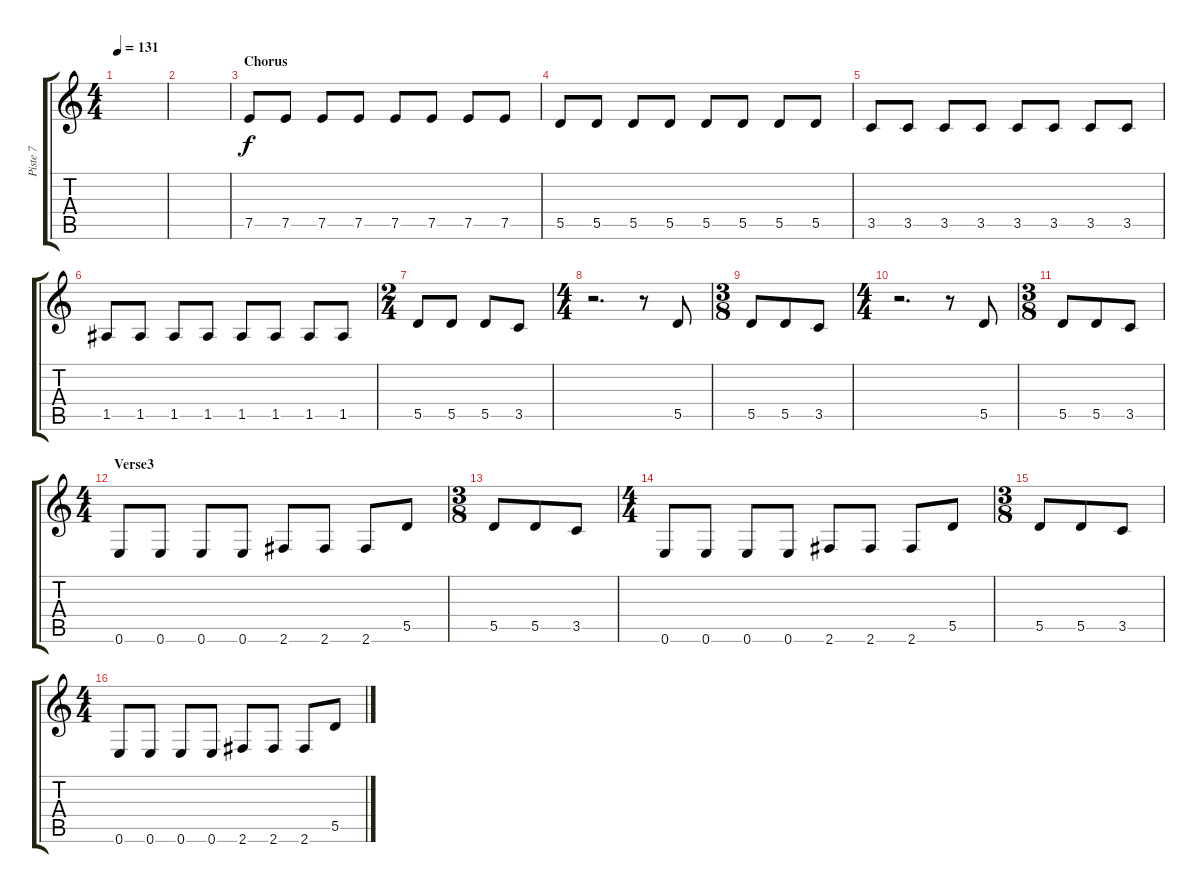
\track ("Piste 7" "Piste 7") {instrument distortionguitar}
\staff {score tabs}
\tuning (E4 B3 G3 D3 A2 E2) {hide}
\ts (4 4)
\tempo 131
\clef g2
\ks c
|
|
\section ("" "Chorus")
7.5.8 7.5.8 7.5.8 7.5.8 7.5.8 7.5.8 7.5.8 7.5.8 |
5.5.8 5.5.8 5.5.8 5.5.8 5.5.8 5.5.8 5.5.8 5.5.8 |
3.5.8 3.5.8 3.5.8 3.5.8 3.5.8 3.5.8 3.5.8 3.5.8 |
1.5.8 1.5.8 1.5.8 1.5.8 1.5.8 1.5.8 1.5.8 1.5.8 |
\ts (2 4)
5.5.8 5.5.8 5.5.8 3.5.8 |
\ts (4 4)
r.2{d} r.8 5.5.8 |
\ts (3 8)
5.5.8 5.5.8 3.5.8 |
\ts (4 4)
r.2{d} r.8 5.5.8 |
\ts (3 8)
5.5.8 5.5.8 3.5.8 |
\ts (4 4)
\section ("" "Verse3")
0.6.8 0.6.8 0.6.8 0.6.8 2.6.8 2.6.8 2.6.8 5.5.8 |
\ts (3 8)
5.5.8 5.5.8 3.5.8 |
\ts (4 4)
0.6.8 0.6.8 0.6.8 0.6.8 2.6.8 2.6.8 2.6.8 5.5.8 |
\ts (3 8)
5.5.8 5.5.8 3.5.8 |
\ts (4 4)
0.6.8 0.6.8 0.6.8 0.6.8 2.6.8 2.6.8 2.6.8 5.5.8
